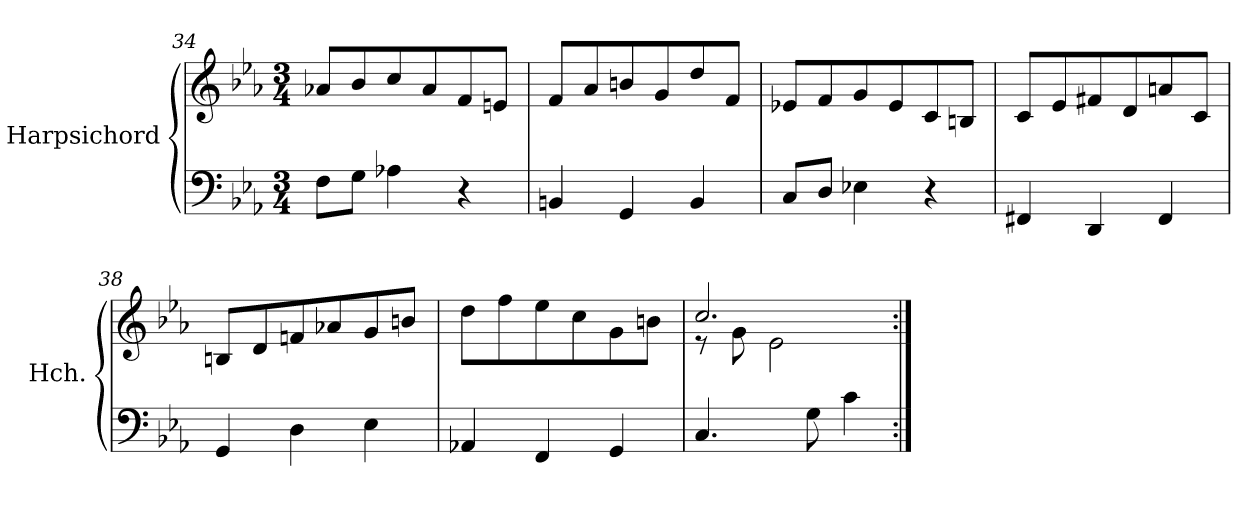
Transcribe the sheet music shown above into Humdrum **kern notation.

**kern	**kern
*part1	*part1
*staff2	*staff1
*I"Harpsichord	*
*I'Hch.	*
*clefF4	*clefG2
*k[b-e-a-]	*k[b-e-a-]
*M3/4	*M3/4
=34	=34
8F\L	8a-X/L
8G\J	8b-/
4A-X\	8cc/
.	8a-/
4r	8f/
.	8en/J
=35	=35
4BBn/	8f/L
.	8a-/
4GG/	8bn/
.	8g/
4BB/	8dd/
.	8f/J
=36	=36
8C/L	8e-X/L
8D/J	8f/
4E-X\	8g/
.	8e-/
4r	8c/
.	8Bn/J
=37	=37
4FF#X/	8c/L
.	8e-/
4DD/	8f#X/
.	8d/
4FF#/	8an/
.	8c/J
=38	=38
4GG/	8Bn/L
.	8d/
4D\	8fn/
.	8a-X/
4E-\	8g/
.	8bn/J
=39	=39
4AA-X/	8dd\L
.	8ff\
4FF/	8ee-\
.	8cc\
4GG/	8g\
.	8bn\J
=40	=40
*	*^
4.C/	2.cc/	8r
.	.	8g\
.	.	2e-\
8G\	.	.
4c\	.	.
*	*v	*v
=:|!	=:|!
*-	*-
